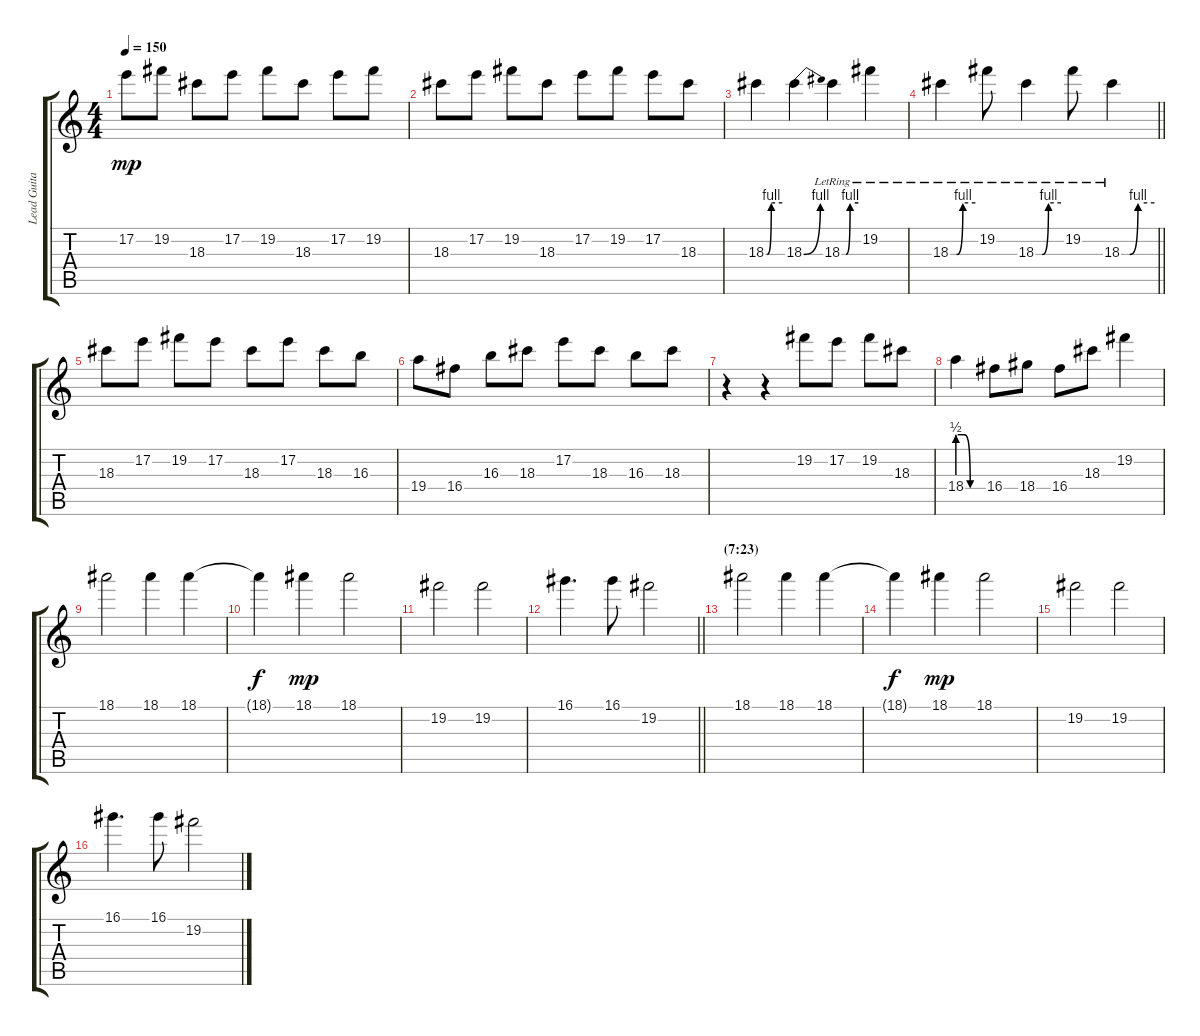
\track ("Lead Guitar" "Lead Guita") {instrument overdrivenguitar}
\staff {score tabs}
\tuning (E4 B3 G3 D3 A2 E2) {hide}
\ts (4 4)
\tempo 150
\clef g2
\ks c
17.2.8{dy mp} 19.2.8 18.3.8 17.2.8 19.2.8 18.3.8 17.2.8 19.2.8 |
18.3.8 17.2.8 19.2.8 18.3.8 17.2.8 19.2.8 17.2.8 18.3.8 |
18.3{be (custom 0 0 5 0 20 4 60 4)}.4 18.3{be (bend 0 0 60 4)}.4 18.3{be (custom 0 0 15 0 30 4 60 4) lr}.4 19.2{lr}.4 |
\barLineRight lightlight
18.3{be (custom 0 0 15 0 30 4 60 4) lr}.4 19.2{lr}.8 18.3{be (custom 0 0 15 0 30 4 60 4) lr}.4 19.2{lr}.8 18.3{be (custom 0 0 15 0 30 4 60 4) lr}.4 |
18.3.8 17.2.8 19.2.8 17.2.8 18.3.8 17.2.8 18.3.8 16.3.8 |
19.4.8 16.4.8 16.3.8 18.3.8 17.2.8 18.3.8 16.3.8 18.3.8 |
r.4 r.4 19.2.8 17.2.8 19.2.8 18.3.8 |
18.4{be (custom 0 2 15 2 30 0 60 0)}.4 16.4.8 18.4.8 16.4.8 18.3.8 19.2.4 |
18.1.2 18.1.4 18.1.4 |
18.1{t}.4{dy f} 18.1.4{dy mp} 18.1.2 |
19.2.2 19.2.2 |
\barLineRight lightlight
16.1.4{d} 16.1.8 19.2.2 |
\section ("" "(7:23)")
18.1.2 18.1.4 18.1.4 |
18.1{t}.4{dy f} 18.1.4{dy mp} 18.1.2 |
19.2.2 19.2.2 |
16.1.4{d} 16.1.8 19.2.2
